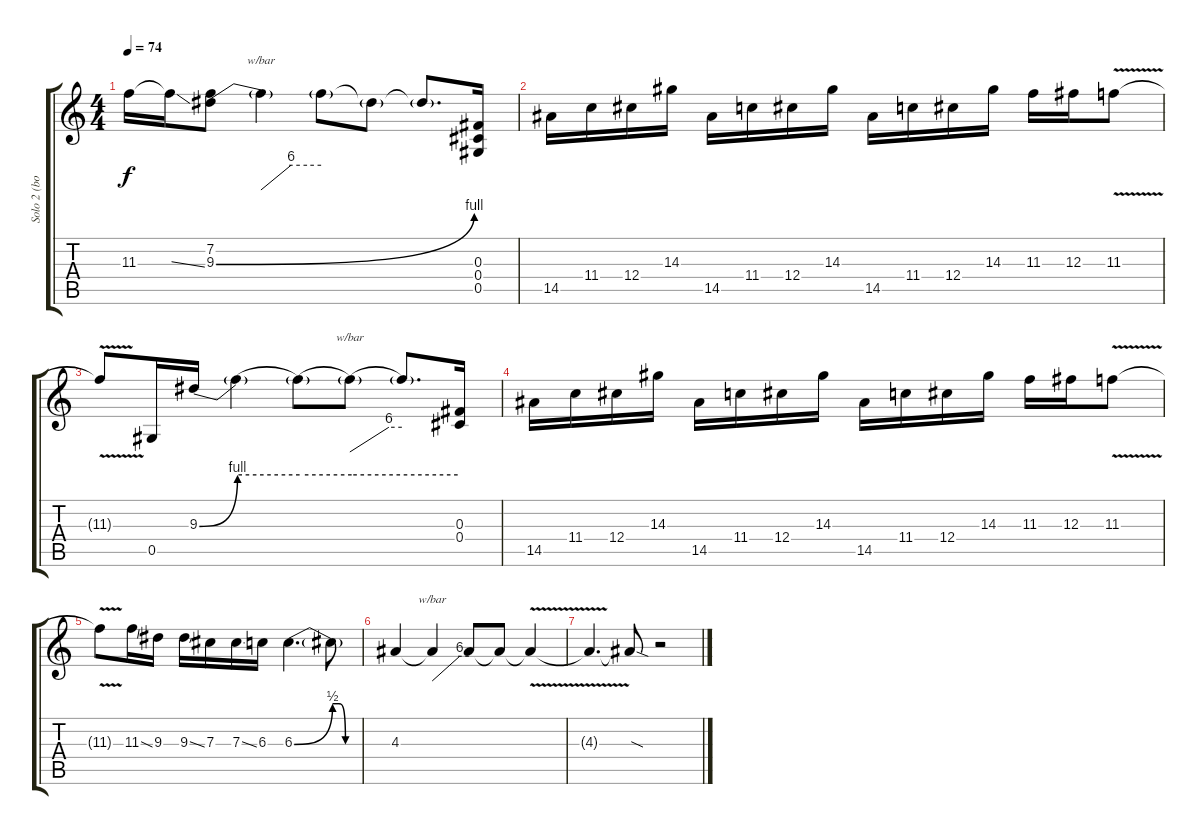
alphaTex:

\track ("Solo 2 (booster)" "Solo 2 (bo") {instrument overdrivenguitar}
\staff {score tabs}
\tuning (Eb4 Bb3 Gb3 Db3 Ab2 Eb2) {hide}
\ts (4 4)
\tempo 74
\clef g2
\ks c
11.3{t}.16{dy f} 11.3{ss t}.16 (7.2 9.3{be (bend 0 0 60 4)}).8 9.3{t}.4{tbe (custom default 0 0 30 24 46 24 60 24)} 9.3{t}.8 9.3{t}.8 9.3{t}.8{d} (0.3 0.4 0.5).16 |
14.5.16 11.4.16 12.4.16 14.3.16 14.5.16 11.4.16 12.4.16 14.3.16 14.5.16 11.4.16 12.4.16 14.3.16 11.3.16 12.3.16 11.3{v}.8 |
11.3{v t}.8 0.5.16 9.3{be (bend 0 0 60 4)}.16 9.3{be (hold 0 4 60 4) t}.4 9.3{be (hold 0 4 60 4) t}.8 9.3{be (hold 0 4 60 4) t}.8{tbe (custom default 0 0 45 24 60 24)} 9.3{t}.8{d} (0.3 0.4).16 |
14.5.16 11.4.16 12.4.16 14.3.16 14.5.16 11.4.16 12.4.16 14.3.16 14.5.16 11.4.16 12.4.16 14.3.16 11.3.16 12.3.16 11.3{v}.8 |
11.3{t}.8 11.3{ss}.16 9.3.16 9.3{ss}.16 7.3.16 7.3{ss}.16 6.3.16 6.3{be (bend 0 0 60 2)}.4{d} 6.3{be (custom 0 2 15 2 30 0 60 0) t}.8 |
4.3.4 4.3{t}.4{tbe (custom default 0 0 45 24 60 24)} 4.3{t}.8 4.3{t}.8 4.3{v t}.4 |
4.3{t}.4{d} 4.3{sod t}.8 r.2
